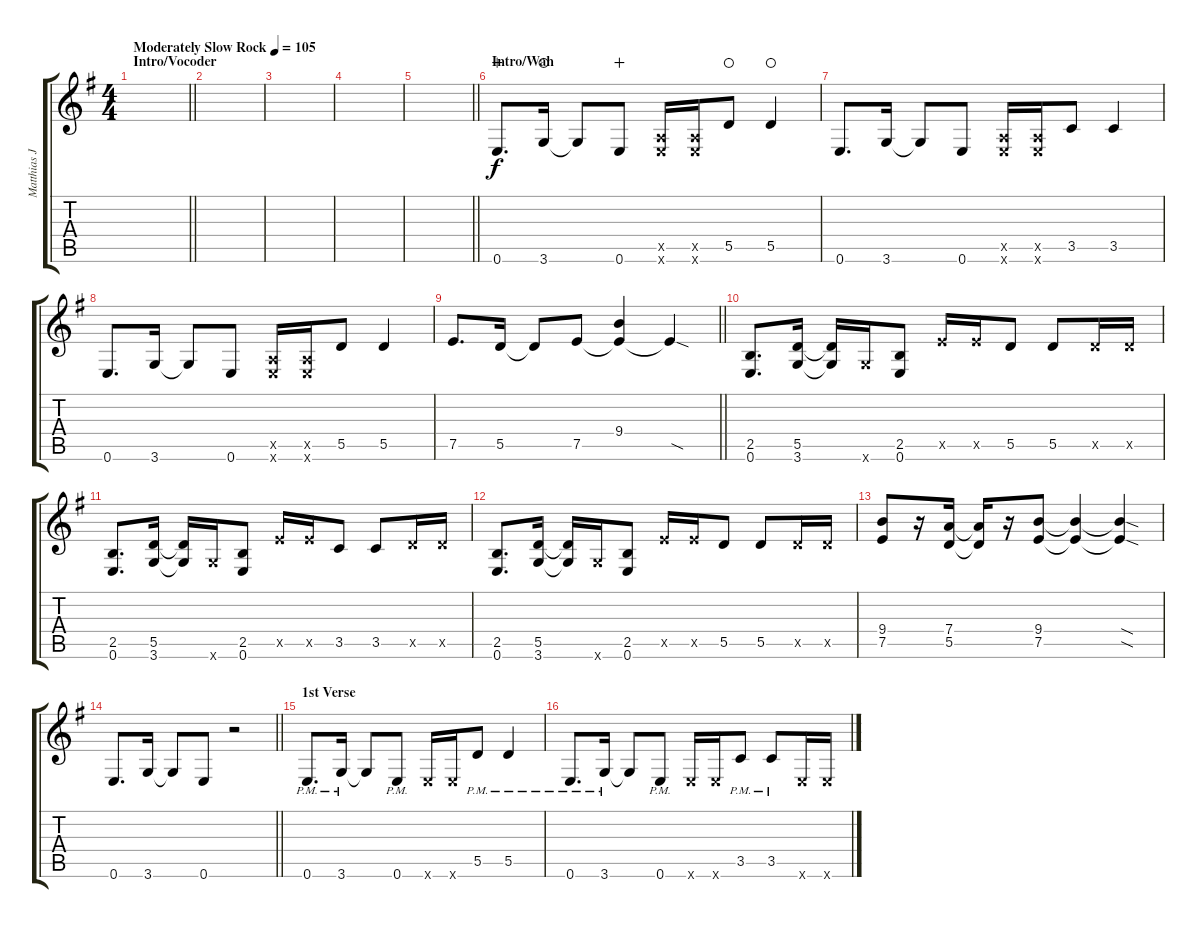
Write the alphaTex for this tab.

\track ("Matthias Jabs" "Matthias J") {instrument distortionguitar}
\staff {score tabs}
\tuning (E4 B3 G3 D3 A2 E2) {hide}
\ts (4 4)
\section ("" "Intro/Vocoder")
\tempo (105 "Moderately Slow Rock")
\clef g2
\barLineRight lightlight
\ks g
|
|
|
|
\barLineRight lightlight
|
\section ("" "Intro/Wah")
0.6.8{d wahc} 3.6.16{waho} 3.6{t}.8 0.6.8{wahc} (0.5{x} 0.6{x}).16 (0.5{x} 0.6{x}).16 5.5.8{waho} 5.5.4{waho} |
0.6.8{d} 3.6.16 3.6{t}.8 0.6.8 (0.5{x} 0.6{x}).16 (0.5{x} 0.6{x}).16 3.5.8 3.5.4 |
0.6.8{d} 3.6.16 3.6{t}.8 0.6.8 (0.5{x} 0.6{x}).16 (0.5{x} 0.6{x}).16 5.5.8 5.5.4 |
\barLineRight lightlight
7.5.8{d} 5.5.16 5.5{t}.8 7.5.8 (9.4 7.5{t}).4 7.5{sod t}.4 |
(2.5 0.6).8{d} (5.5 3.6).16 (5.5{t} 3.6{t}).16 3.6{x}.16 (2.5 0.6).8 7.5{x}.16 7.5{x}.16 5.5.8 5.5.8 5.5{x}.16 5.5{x}.16 |
(2.5 0.6).8{d} (5.5 3.6).16 (5.5{t} 3.6{t}).16 3.6{x}.16 (2.5 0.6).8 7.5{x}.16 7.5{x}.16 3.5.8 3.5.8 5.5{x}.16 5.5{x}.16 |
(2.5 0.6).8{d} (5.5 3.6).16 (5.5{t} 3.6{t}).16 3.6{x}.16 (2.5 0.6).8 7.5{x}.16 7.5{x}.16 5.5.8 5.5.8 5.5{x}.16 5.5{x}.16 |
(9.4 7.5).8 r.16 (7.4 5.5).16 (7.4{t} 5.5{t}).16 r.16 (9.4 7.5).8 (9.4{t} 7.5{t}).4 (9.4{sod t} 7.5{sod t}).4 |
\barLineRight lightlight
0.6.8{d} 3.6.16 3.6{t}.8 0.6.8 r.2 |
\section ("" "1st Verse")
0.6{pm}.8{d} 3.6{pm}.16 3.6{t}.8 0.6{pm}.8 0.6{x}.16 0.6{x}.16 5.5{pm}.8 5.5{pm}.4 |
0.6{pm}.8{d} 3.6{pm}.16 3.6{t}.8 0.6{pm}.8 0.6{x}.16 0.6{x}.16 3.5{pm}.8 3.5{pm}.8 0.6{x}.16 0.6{x}.16
